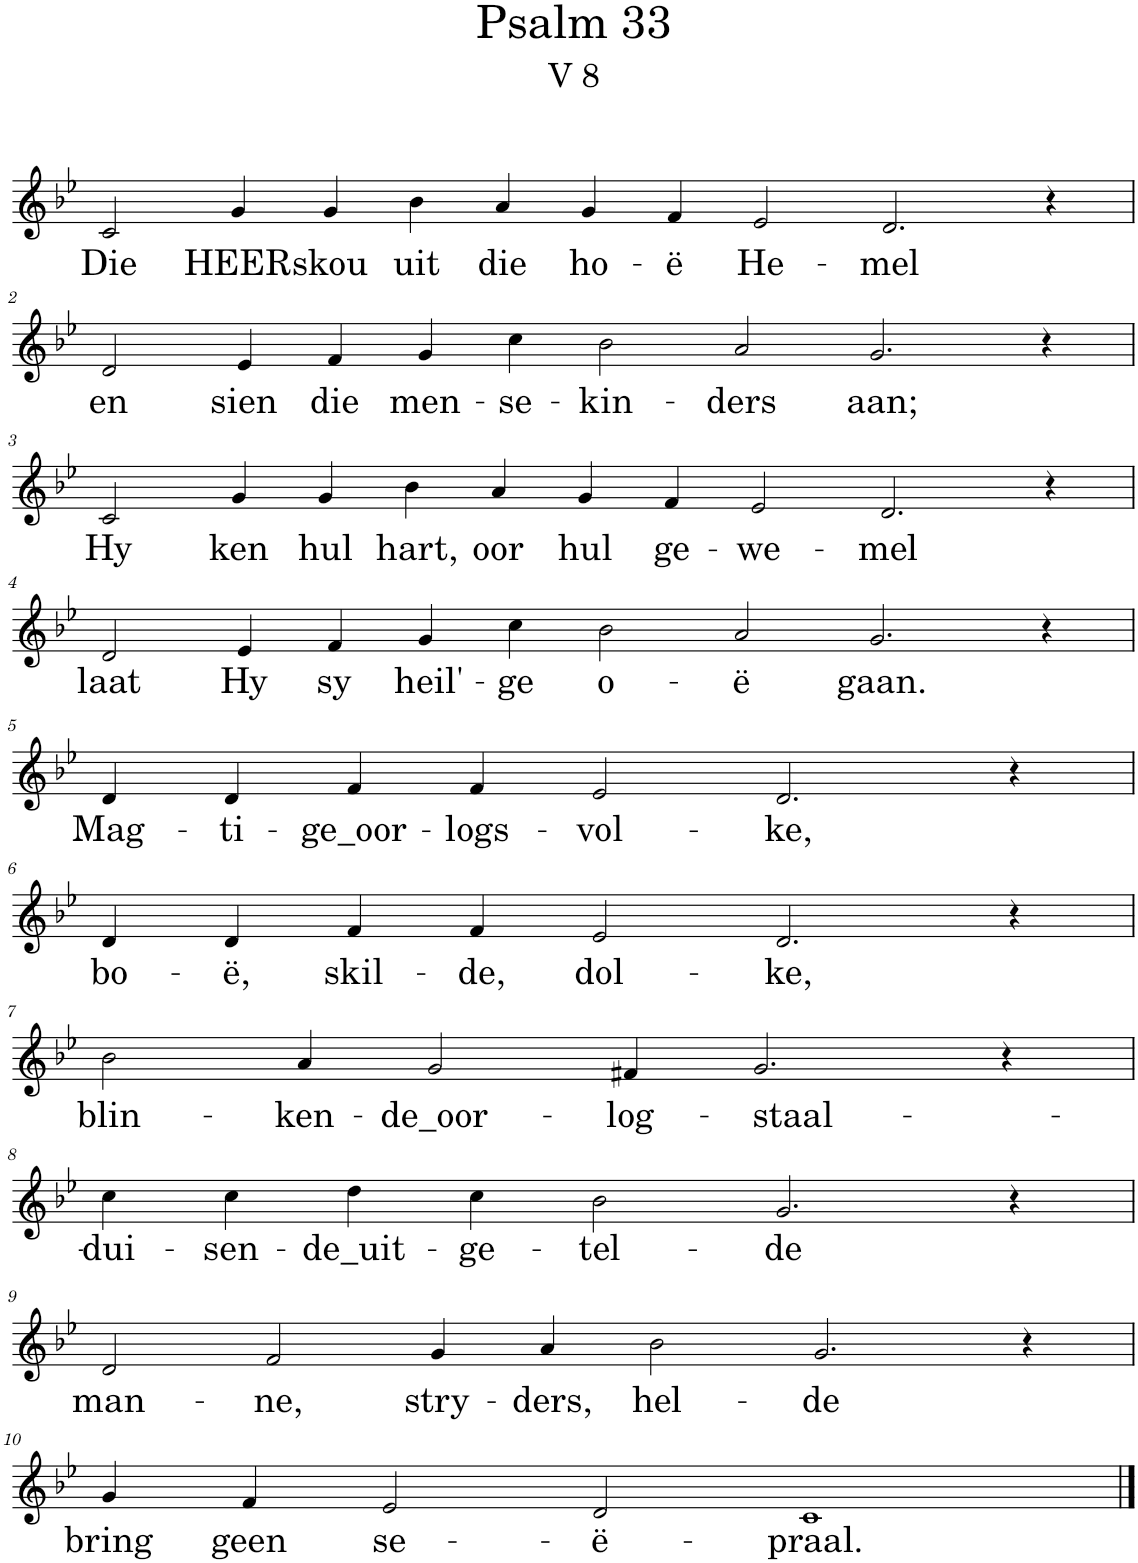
**kern	**text
*part1	*part1
*staff1	*staff1
*I"Pipe Organ	*
*I'Org.	*
*clefG2	*
*k[b-e-]	*
*M14/4	*
=1	=1
!	!LO:LY:b
2c/	Die
!	!LO:LY:b
4g/	HEER
!	!LO:LY:b
4g/	skou
!	!LO:LY:b
4b-\	uit
!	!LO:LY:b
4a/	die
!	!LO:LY:b
4g/	ho-
!	!LO:LY:b
4f/	-ë
!	!LO:LY:b
2e-/	He-
!	!LO:LY:b
2.d/	-mel
4r	.
!!LO:LB:g=z
=2	=2
!	!LO:LY:b
2d/	en
!	!LO:LY:b
4e-/	sien
!	!LO:LY:b
4f/	die
!	!LO:LY:b
4g/	men-
!	!LO:LY:b
4cc\	-se-
!	!LO:LY:b
2b-\	-kin-
!	!LO:LY:b
2a/	-ders
!	!LO:LY:b
2.g/	aan;
4r	.
!!LO:LB:g=z
=3	=3
!	!LO:LY:b
2c/	Hy
!	!LO:LY:b
4g/	ken
!	!LO:LY:b
4g/	hul
!	!LO:LY:b
4b-\	hart,
!	!LO:LY:b
4a/	oor
!	!LO:LY:b
4g/	hul
!	!LO:LY:b
4f/	ge-
!	!LO:LY:b
2e-/	-we-
!	!LO:LY:b
2.d/	-mel
4r	.
!!LO:LB:g=z
=4	=4
!	!LO:LY:b
2d/	laat
!	!LO:LY:b
4e-/	Hy
!	!LO:LY:b
4f/	sy
!	!LO:LY:b
4g/	heil'-
!	!LO:LY:b
4cc\	-ge
!	!LO:LY:b
2b-\	o-
!	!LO:LY:b
2a/	-ë
!	!LO:LY:b
2.g/	gaan.
4r	.
!!LO:LB:g=z
=5	=5
*M10/4	*
!	!LO:LY:b
4d/	Mag-
!	!LO:LY:b
4d/	-ti-
!	!LO:LY:b
4f/	-ge_oor-
!	!LO:LY:b
4f/	-logs-
!	!LO:LY:b
2e-/	-vol-
!	!LO:LY:b
2.d/	-ke,
4r	.
!!LO:LB:g=z
=6	=6
!	!LO:LY:b
4d/	bo-
!	!LO:LY:b
4d/	-ë,
!	!LO:LY:b
4f/	skil-
!	!LO:LY:b
4f/	-de,
!	!LO:LY:b
2e-/	dol-
!	!LO:LY:b
2.d/	-ke,
4r	.
!!LO:LB:g=z
=7	=7
!	!LO:LY:b
2b-\	blin-
!	!LO:LY:b
4a/	-ken-
!	!LO:LY:b
2g/	-de_oor-
!	!LO:LY:b
4f#X/	-log-
!	!LO:LY:b
2.g/	-staal-
4r	.
!!LO:LB:g=z
=8	=8
!	!LO:LY:b
4cc\	-dui-
!	!LO:LY:b
4cc\	-sen-
!	!LO:LY:b
4dd\	-de_uit-
!	!LO:LY:b
4cc\	-ge-
!	!LO:LY:b
2b-\	-tel-
!	!LO:LY:b
2.g/	-de
4r	.
!!LO:LB:g=z
=9	=9
*M12/4	*
!	!LO:LY:b
2d/	man-
!	!LO:LY:b
2f/	-ne,
!	!LO:LY:b
4g/	stry-
!	!LO:LY:b
4a/	-ders,
!	!LO:LY:b
2b-\	hel-
!	!LO:LY:b
2.g/	-de
4r	.
!!LO:LB:g=z
=10	=10
*M10/4	*
!	!LO:LY:b
4g/	bring
!	!LO:LY:b
4f/	geen
!	!LO:LY:b
2e-/	se-
!	!LO:LY:b
2d/	-ë-
!	!LO:LY:b
1c	-praal.
==	==
*-	*-
